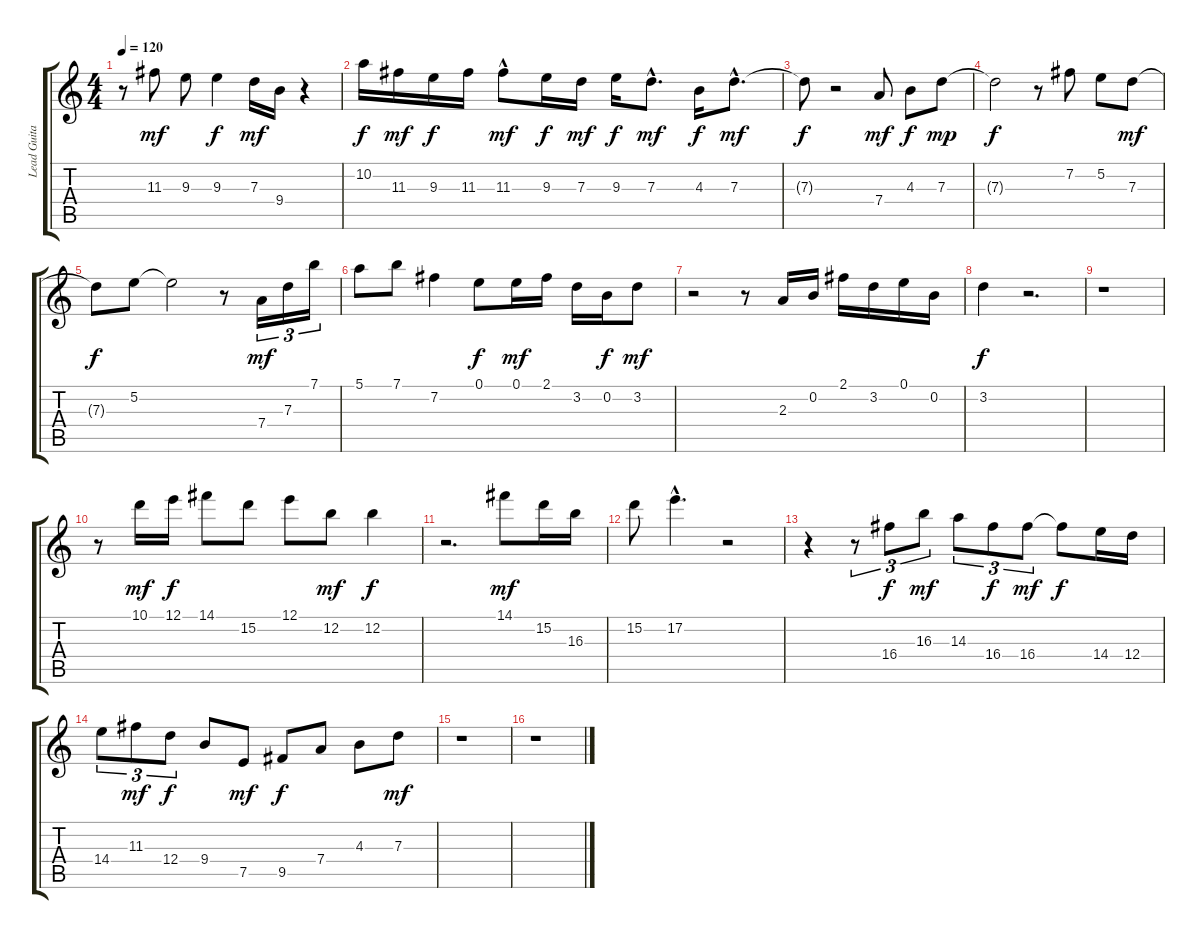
\track ("Lead Guitar" "Lead Guita") {instrument overdrivenguitar}
\staff {score tabs}
\tuning (E4 B3 G3 D3 A2 E2) {hide}
\ts (4 4)
\tempo 120
\clef g2
\ks c
r.8{dy mf} 11.3.8 9.3.8 9.3.4{dy f} 7.3.16{dy mf} 9.4.16 r.4 |
10.2.16{dy f} 11.3.16{dy mf} 9.3.16{dy f} 11.3.16 11.3{hac}.8{dy mf} 9.3.16{dy f} 7.3.16{dy mf} 9.3.16{dy f} 7.3{hac}.8{d dy mf} 4.3.16{dy f} 7.3{hac}.8{d dy mf} |
7.3{t}.8{dy f} r.2 7.4.8{dy mf} 4.3.8{dy f} 7.3.8{dy mp} |
7.3{t}.2{dy f} r.8 7.2.8 5.2.8 7.3.8{dy mf} |
7.3{t}.8{dy f} 5.2.8 5.2{t}.2 r.8 7.4.16{tu (3 2) dy mf} 7.3.16{tu (3 2)} 7.1.16{tu (3 2)} |
5.1.8 7.1.8 7.2.4 0.1.8{dy f} 0.1.16{dy mf} 2.1.16 3.2.16 0.2.16{dy f} 3.2.8{dy mf} |
r.2 r.8 2.3.16 0.2.16 2.1.16 3.2.16 0.1.16 0.2.16 |
3.2.4{dy f} r.2{d} |
r.1 |
r.8 10.1.16{dy mf} 12.1.16{dy f} 14.1.8 15.2.8 12.1.8 12.2.8{dy mf} 12.2.4{dy f} |
r.2{d} 14.1.8{dy mf} 15.2.16 16.3.16 |
15.2.8 17.2{hac}.4{d} r.2 |
r.4 r.8{tu (3 2)} 16.4.8{tu (3 2) dy f} 16.3.8{tu (3 2) dy mf} 14.3.8{tu (3 2)} 16.4.8{tu (3 2) dy f} 16.4.8{tu (3 2) dy mf} 16.4{t}.8{dy f} 14.4.16 12.4.16 |
14.4.8{tu (3 2)} 11.3.8{tu (3 2) dy mf} 12.4.8{tu (3 2) dy f} 9.4.8 7.5.8{dy mf} 9.5.8{dy f} 7.4.8 4.3.8 7.3.8{dy mf} |
r.1 |
r.1
